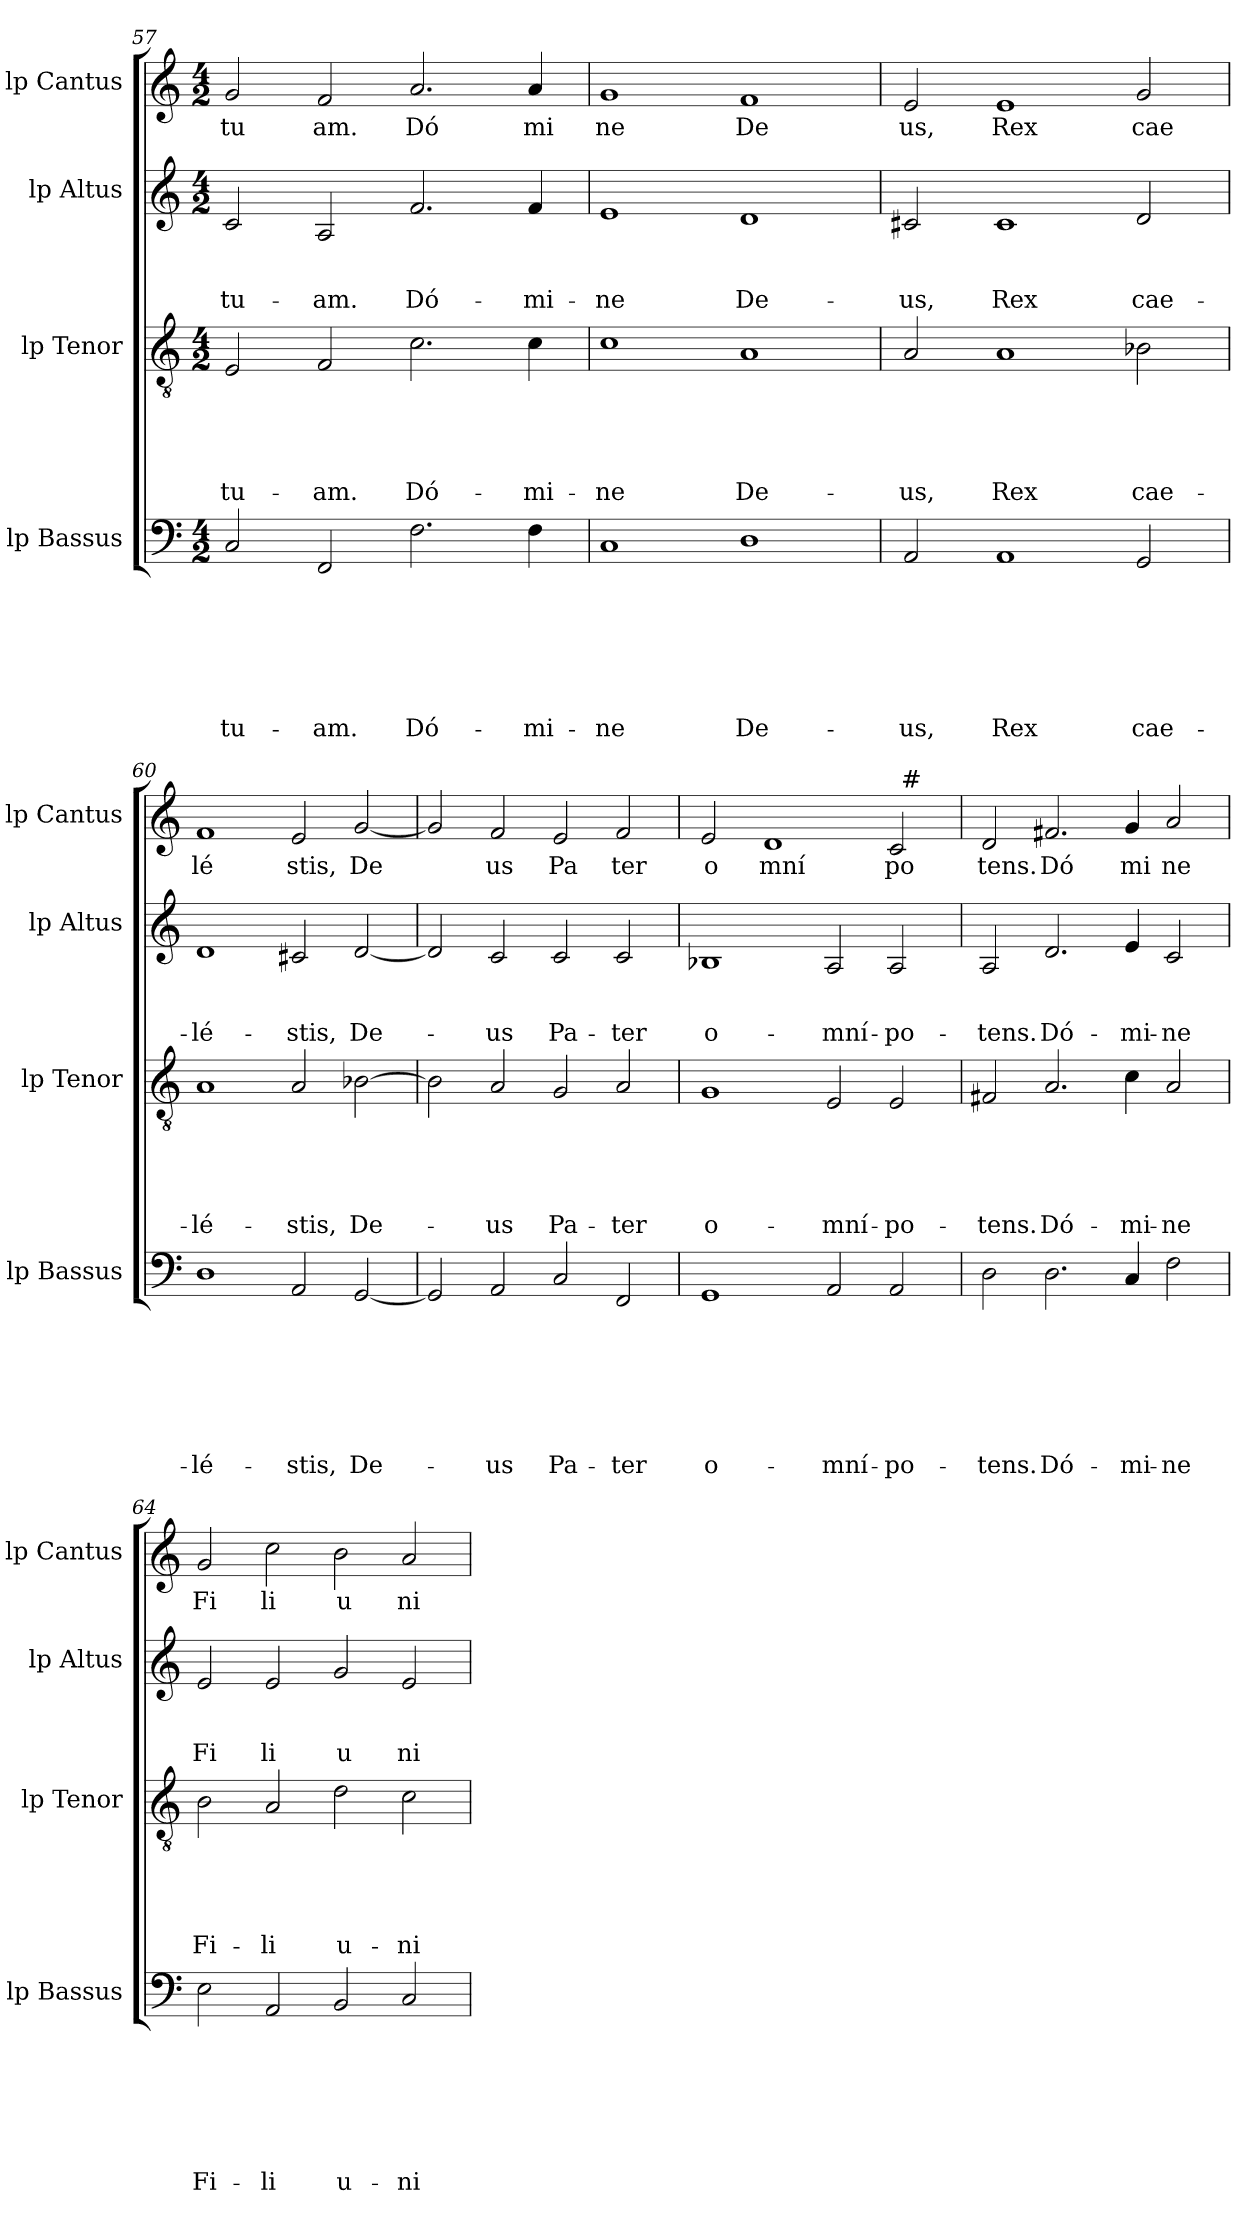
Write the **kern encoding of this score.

**kern	**text	**text	**text	**text	**text	**text	**text	**kern	**text	**text	**text	**text	**text	**kern	**text	**text	**text	**kern	**text
*part4	*part4	*part4	*part4	*part4	*part4	*part4	*part4	*part3	*part3	*part3	*part3	*part3	*part3	*part2	*part2	*part2	*part2	*part1	*part1
*staff4	*staff4	*staff4	*staff4	*staff4	*staff4	*staff4	*staff4	*staff3	*staff3	*staff3	*staff3	*staff3	*staff3	*staff2	*staff2	*staff2	*staff2	*staff1	*staff1
*I"lp Bassus	*	*	*	*	*	*	*	*I"lp Tenor	*	*	*	*	*	*I"lp Altus	*	*	*	*I"lp Cantus	*
*I'lp Bassus	*	*	*	*	*	*	*	*I'lp Tenor	*	*	*	*	*	*I'lp Altus	*	*	*	*I'lp Cantus	*
!!LO:LB:g=z
*clefF4	*	*	*	*	*	*	*	*clefGv2	*	*	*	*	*	*clefG2	*	*	*	*clefG2	*
*k[]	*	*	*	*	*	*	*	*k[]	*	*	*	*	*	*k[]	*	*	*	*k[]	*
*C:	*	*	*	*	*	*	*	*C:	*	*	*	*	*	*C:	*	*	*	*C:	*
*M4/2	*	*	*	*	*	*	*	*M4/2	*	*	*	*	*	*M4/2	*	*	*	*M4/2	*
=57	=57	=57	=57	=57	=57	=57	=57	=57	=57	=57	=57	=57	=57	=57	=57	=57	=57	=57	=57
!	!	!	!	!	!	!	!LO:LY:b	!	!	!	!	!	!LO:LY:b	!	!	!	!LO:LY:b	!	!LO:LY:b
2C/	.	.	.	.	.	.	tu-	2E/	.	.	.	.	tu-	2c/	.	.	tu-	2g/	tu
!	!	!	!	!	!	!	!LO:LY:b	!	!	!	!	!	!LO:LY:b	!	!	!	!LO:LY:b	!	!LO:LY:b
2FF/	.	.	.	.	.	.	-am.	2F/	.	.	.	.	-am.	2A/	.	.	-am.	2f/	am.
!	!	!	!	!	!	!	!LO:LY:b	!	!	!	!	!	!LO:LY:b	!	!	!	!LO:LY:b	!	!LO:LY:b
2.F\	.	.	.	.	.	.	Dó-	2.c\	.	.	.	.	Dó-	2.f/	.	.	Dó-	2.a/	Dó
!	!	!	!	!	!	!	!LO:LY:b	!	!	!	!	!	!LO:LY:b	!	!	!	!LO:LY:b	!	!LO:LY:b
4F\	.	.	.	.	.	.	-mi-	4c\	.	.	.	.	-mi-	4f/	.	.	-mi-	4a/	mi
=58	=58	=58	=58	=58	=58	=58	=58	=58	=58	=58	=58	=58	=58	=58	=58	=58	=58	=58	=58
!	!	!	!	!	!	!	!LO:LY:b	!	!	!	!	!	!LO:LY:b	!	!	!	!LO:LY:b	!	!LO:LY:b
1C	.	.	.	.	.	.	-ne	1c	.	.	.	.	-ne	1e	.	.	-ne	1g	ne
!	!	!	!	!	!	!	!LO:LY:b	!	!	!	!	!	!LO:LY:b	!	!	!	!LO:LY:b	!	!LO:LY:b
1D	.	.	.	.	.	.	De-	1A	.	.	.	.	De-	1d	.	.	De-	1f	De
=59	=59	=59	=59	=59	=59	=59	=59	=59	=59	=59	=59	=59	=59	=59	=59	=59	=59	=59	=59
!	!	!	!	!	!	!	!LO:LY:b	!	!	!	!	!	!LO:LY:b	!	!	!	!LO:LY:b	!	!LO:LY:b
2AA/	.	.	.	.	.	.	-us,	2A/	.	.	.	.	-us,	2c#X/	.	.	-us,	2e/	us,
!	!	!	!	!	!	!	!LO:LY:b	!	!	!	!	!	!LO:LY:b	!	!	!	!LO:LY:b	!	!LO:LY:b
1AA	.	.	.	.	.	.	Rex	1A	.	.	.	.	Rex	1c#	.	.	Rex	1e	Rex
!	!	!	!	!	!	!	!LO:LY:b	!	!	!	!	!	!LO:LY:b	!	!	!	!LO:LY:b	!	!LO:LY:b
2GG/	.	.	.	.	.	.	cae-	2B-X\	.	.	.	.	cae-	2d/	.	.	cae-	2g/	cae
=60	=60	=60	=60	=60	=60	=60	=60	=60	=60	=60	=60	=60	=60	=60	=60	=60	=60	=60	=60
!	!	!	!	!	!	!	!LO:LY:b	!	!	!	!	!	!LO:LY:b	!	!	!	!LO:LY:b	!	!LO:LY:b
1D	.	.	.	.	.	.	-lé-	1A	.	.	.	.	-lé-	1d	.	.	-lé-	1f	lé
!	!	!	!	!	!	!	!LO:LY:b	!	!	!	!	!	!LO:LY:b	!	!	!	!LO:LY:b	!	!LO:LY:b
2AA/	.	.	.	.	.	.	-stis,	2A/	.	.	.	.	-stis,	2c#X/	.	.	-stis,	2e/	stis,
!	!	!	!	!	!	!	!LO:LY:b	!	!	!	!	!	!LO:LY:b	!	!	!	!LO:LY:b	!	!LO:LY:b
[<2GG/	.	.	.	.	.	.	De-	[>2B-X\	.	.	.	.	De-	[<2d/	.	.	De-	[<2g/	De
=61	=61	=61	=61	=61	=61	=61	=61	=61	=61	=61	=61	=61	=61	=61	=61	=61	=61	=61	=61
2GG/]	.	.	.	.	.	.	.	2B-\]	.	.	.	.	.	2d/]	.	.	.	2g/]	.
!	!	!	!	!	!	!	!LO:LY:b	!	!	!	!	!	!LO:LY:b	!	!	!	!LO:LY:b	!	!LO:LY:b
2AA/	.	.	.	.	.	.	-us	2A/	.	.	.	.	-us	2c/	.	.	-us	2f/	us
!	!	!	!	!	!	!	!LO:LY:b	!	!	!	!	!	!LO:LY:b	!	!	!	!LO:LY:b	!	!LO:LY:b
2C/	.	.	.	.	.	.	Pa-	2G/	.	.	.	.	Pa-	2c/	.	.	Pa-	2e/	Pa
!	!	!	!	!	!	!	!LO:LY:b	!	!	!	!	!	!LO:LY:b	!	!	!	!LO:LY:b	!	!LO:LY:b
2FF/	.	.	.	.	.	.	-ter	2A/	.	.	.	.	-ter	2c/	.	.	-ter	2f/	ter
=62	=62	=62	=62	=62	=62	=62	=62	=62	=62	=62	=62	=62	=62	=62	=62	=62	=62	=62	=62
!	!	!	!	!	!	!	!LO:LY:b	!	!	!	!	!	!LO:LY:b	!	!	!	!LO:LY:b	!	!LO:LY:b
*	*	*	*	*	*	*	*	*	*	*	*	*	*	*	*	*	*	*^	*
1GG	.	.	.	.	.	.	o-	1G	.	.	.	.	o-	1B-X	.	.	o-	2e/	1ryy	o
!	!	!	!	!	!	!	!	!	!	!	!	!	!	!	!	!	!	!	!	!LO:LY:b
.	.	.	.	.	.	.	.	.	.	.	.	.	.	.	.	.	.	1d	.	mní
!	!	!	!	!	!	!	!LO:LY:b	!	!	!	!	!	!LO:LY:b	!	!	!	!LO:LY:b	!	!	!
2AA/	.	.	.	.	.	.	-mní-	2E/	.	.	.	.	-mní-	2A/	.	.	-mní-	.	2ryy	.
!	!	!	!	!	!	!	!LO:LY:b	!	!	!	!	!	!LO:LY:b	!	!	!	!LO:LY:b	!	!	!LO:LY:b
2AA/	.	.	.	.	.	.	-po-	2E/	.	.	.	.	-po-	2A/	.	.	-po-	2c/	32ryy	po
!	!	!	!	!	!	!	!	!	!	!	!	!	!	!	!	!	!	!	!LO:TX:a:t=#	!
.	.	.	.	.	.	.	.	.	.	.	.	.	.	.	.	.	.	.	4...ryy	.
=63	=63	=63	=63	=63	=63	=63	=63	=63	=63	=63	=63	=63	=63	=63	=63	=63	=63	=63	=63	=63
!	!	!	!	!	!	!	!LO:LY:b	!	!	!	!	!	!LO:LY:b	!	!	!	!LO:LY:b	!	!	!LO:LY:b
*	*	*	*	*	*	*	*	*	*	*	*	*	*	*	*	*	*	*v	*v	*
2D\	.	.	.	.	.	.	-tens.	2F#X/	.	.	.	.	-tens.	2A/	.	.	-tens.	2d/	tens.
!	!	!	!	!	!	!	!LO:LY:b	!	!	!	!	!	!LO:LY:b	!	!	!	!LO:LY:b	!	!LO:LY:b
2.D\	.	.	.	.	.	.	Dó-	2.A/	.	.	.	.	Dó-	2.d/	.	.	Dó-	2.f#X/	Dó
!	!	!	!	!	!	!	!LO:LY:b	!	!	!	!	!	!LO:LY:b	!	!	!	!LO:LY:b	!	!LO:LY:b
4C/	.	.	.	.	.	.	-mi-	4c\	.	.	.	.	-mi-	4e/	.	.	-mi-	4g/	mi
!	!	!	!	!	!	!	!LO:LY:b	!	!	!	!	!	!LO:LY:b	!	!	!	!LO:LY:b	!	!LO:LY:b
2F\	.	.	.	.	.	.	-ne	2A/	.	.	.	.	-ne	2c/	.	.	-ne	2a/	ne
!!LO:PB:g=z
=64	=64	=64	=64	=64	=64	=64	=64	=64	=64	=64	=64	=64	=64	=64	=64	=64	=64	=64	=64
!	!	!	!	!	!	!	!LO:LY:b	!	!	!	!	!	!LO:LY:b	!	!	!	!LO:LY:b	!	!LO:LY:b
2E\	.	.	.	.	.	.	Fi-	2B\	.	.	.	.	Fi-	2e/	.	.	Fi	2g/	Fi
!	!	!	!	!	!	!	!LO:LY:b	!	!	!	!	!	!LO:LY:b	!	!	!	!LO:LY:b	!	!LO:LY:b
2AA/	.	.	.	.	.	.	-li	2A/	.	.	.	.	-li	2e/	.	.	li	2cc\	li
!	!	!	!	!	!	!	!LO:LY:b	!	!	!	!	!	!LO:LY:b	!	!	!	!LO:LY:b	!	!LO:LY:b
2BB/	.	.	.	.	.	.	u-	2d\	.	.	.	.	u-	2g/	.	.	u	2b\	u
!	!	!	!	!	!	!	!LO:LY:b	!	!	!	!	!	!LO:LY:b	!	!	!	!LO:LY:b	!	!LO:LY:b
2C/	.	.	.	.	.	.	-ni-	2c\	.	.	.	.	-ni-	2e/	.	.	ni	2a/	ni
=	=	=	=	=	=	=	=	=	=	=	=	=	=	=	=	=	=	=	=
*-	*-	*-	*-	*-	*-	*-	*-	*-	*-	*-	*-	*-	*-	*-	*-	*-	*-	*-	*-
